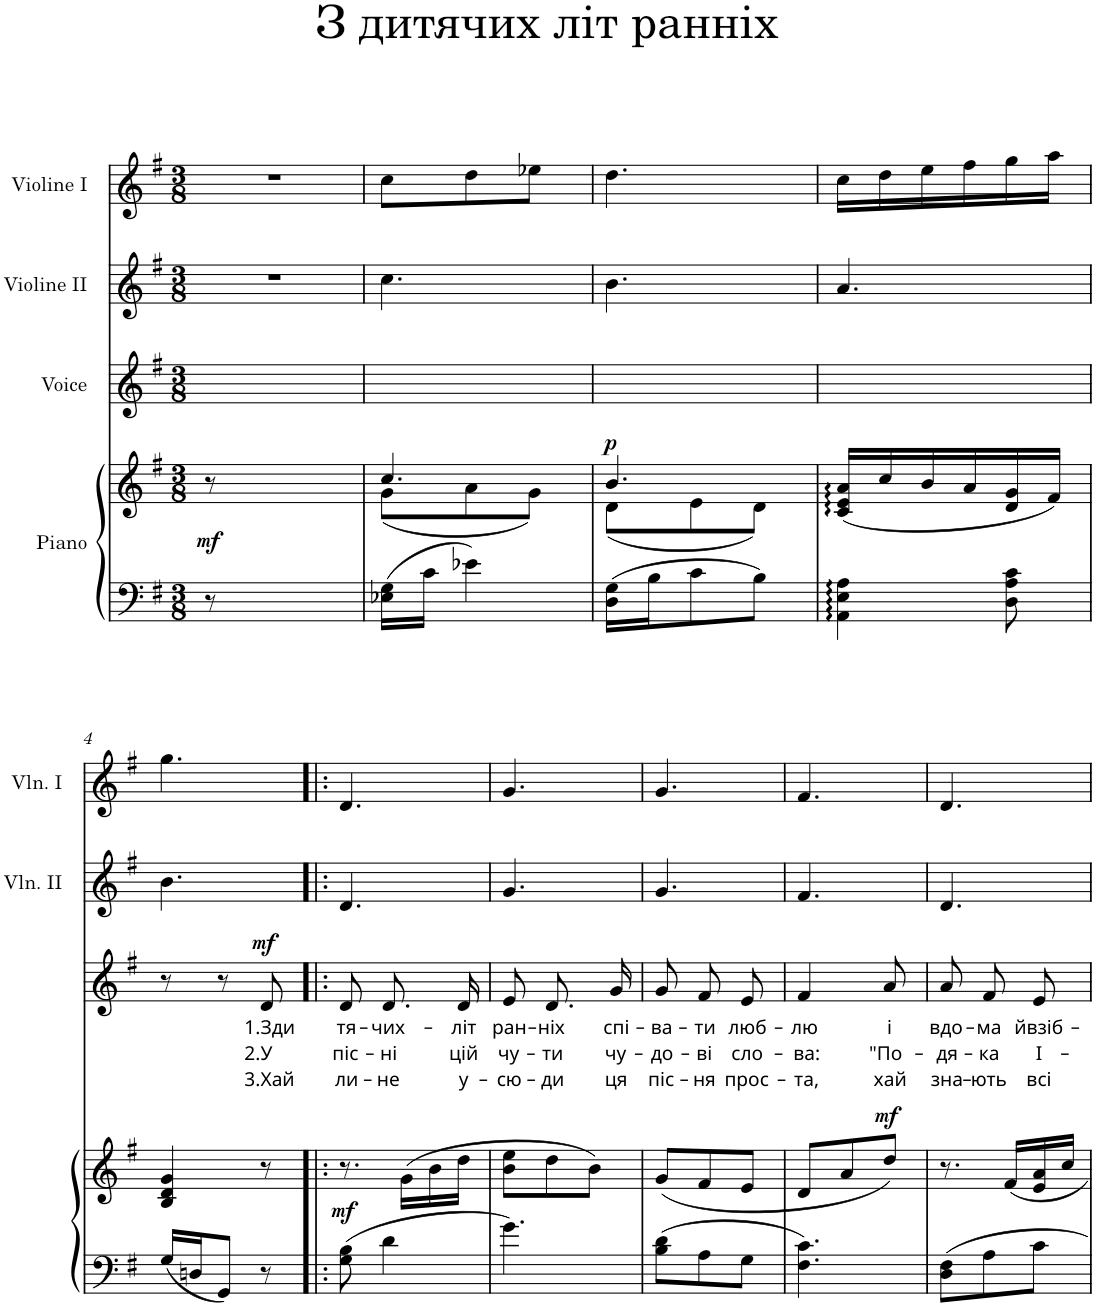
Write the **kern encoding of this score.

**kern	**kern	**dynam	**kern	**text	**text	**text	**dynam	**kern	**kern
*part4	*part4	*part4	*part3	*part3	*part3	*part3	*part3	*part2	*part1
*staff5	*staff4	*staff4/5	*staff3	*staff3	*staff3	*staff3	*staff3	*staff2	*staff1
*I"Piano	*	*	*I"Voice	*	*	*	*	*I"Violine II	*I"Violine I
*I'Pno	*	*	*I'V	*	*	*	*	*I'Vln. II	*I'Vln. I
*clefF4	*clefG2	*	*clefG2	*	*	*	*	*clefG2	*clefG2
*k[f#]	*k[f#]	*	*k[f#]	*	*	*	*	*k[f#]	*k[f#]
*M3/8	*M3/8	*	*M3/8	*	*	*	*	*M3/8	*M3/8
=	=	=	=	=	=	=	=	=	=
!	!	!LO:DY:b	!	!	!	!	!	!	!
8r	8r	mf	4.ryy	.	.	.	.	4.r	4.r
4ryy	4ryy	.	.	.	.	.	.	.	.
=1	=1	=1	=1	=1	=1	=1	=1	=1	=1
*	*^	*	*	*	*	*	*	*	*
16E-X\ 16G\LL	4.cc/	(<8g\L	.	4.ryy	.	.	.	.	4.cc\	8cc\L
16c\JJ	.	.	.	.	.	.	.	.	.	.
4e-X\	.	8a\	.	.	.	.	.	.	.	8dd\
.	.	8g\J)	.	.	.	.	.	.	.	8ee-X\J
=2	=2	=2	=2	=2	=2	=2	=2	=2	=2	=2
!	!	!	!LO:DY:a	!	!	!	!	!	!	!
16D\ 16G\LL	4.b/	(<8d\L	p	4.ryy	.	.	.	.	4.b\	4.dd\
16B\J	.	.	.	.	.	.	.	.	.	.
8c\	.	8e\	.	.	.	.	.	.	.	.
8B\J	.	8d\J)	.	.	.	.	.	.	.	.
*	*v	*v	*	*	*	*	*	*	*	*
=3	=3	=3	=3	=3	=3	=3	=3	=3	=3
4AA\: 4E\: 4A\:	(<16c/: 16e/: 16a/:LL	.	4.ryy	.	.	.	.	4.a/	16cc\LL
.	16cc/	.	.	.	.	.	.	.	16dd\
.	16b/	.	.	.	.	.	.	.	16ee\
.	16a/	.	.	.	.	.	.	.	16ff#\
8D\ 8A\ 8c\	16d/ 16g/	.	.	.	.	.	.	.	16gg\
.	16f#/JJ)	.	.	.	.	.	.	.	16aa\JJ
!!LO:LB:g=z
=4	=4	=4	=4	=4	=4	=4	=4	=4	=4
16G/LL	4B/ 4d/ 4g/	.	8r	.	.	.	.	4.b\	4.gg\
16Dn/J	.	.	.	.	.	.	.	.	.
8GG/J	.	.	8r	.	.	.	.	.	.
!	!	!	!	!LO:LY:b	!LO:LY:b	!LO:LY:b	!LO:DY:a	!	!
8r	8r	.	8d/	1.Зди	2.У	3.Хай	mf	.	.
=5!|:	=5!|:	=5!|:	=5!|:	=5!|:	=5!|:	=5!|:	=5!|:	=5!|:	=5!|:
!	!	!LO:DY:a=2	!	!LO:LY:b	!LO:LY:b	!LO:LY:b	!	!	!
8G\ 8B\	8.r	mf	8d/L	тя-	піс-	ли-	.	4.d/	4.d/
!	!	!	!	!LO:LY:b	!LO:LY:b	!LO:LY:b	!	!	!
4d\	.	.	8.d/	-чих-	-ні	-не	.	.	.
.	(>16g\LL	.	.	.	.	.	.	.	.
.	16b\	.	.	.	.	.	.	.	.
!	!	!	!	!LO:LY:b	!LO:LY:b	!LO:LY:b	!	!	!
.	16dd\JJ	.	16d/Jk	-літ	цій	у-	.	.	.
=6	=6	=6	=6	=6	=6	=6	=6	=6	=6
!	!	!	!	!LO:LY:b	!LO:LY:b	!LO:LY:b	!	!	!
4.g\	8b\ 8ee\L	.	8e/L	ран-	чу-	-сю-	.	4.g/	4.g/
!	!	!	!	!LO:LY:b	!LO:LY:b	!LO:LY:b	!	!	!
.	8dd\	.	8.d/	-ніх	-ти	-ди	.	.	.
.	8b\J)	.	.	.	.	.	.	.	.
!	!	!	!	!LO:LY:b	!LO:LY:b	!LO:LY:b	!	!	!
.	.	.	16g/Jk	спі-	чу-	ця	.	.	.
=7	=7	=7	=7	=7	=7	=7	=7	=7	=7
!	!	!	!	!LO:LY:b	!LO:LY:b	!LO:LY:b	!	!	!
8B\ 8d\L	(<8g/L	.	8g/L	-ва-	-до-	піс-	.	4.g/	4.g/
!	!	!	!	!LO:LY:b	!LO:LY:b	!LO:LY:b	!	!	!
8A\	8f#/	.	8f#/	-ти	-ві	-ня	.	.	.
!	!	!	!	!LO:LY:b	!LO:LY:b	!LO:LY:b	!	!	!
8G\J	8e/J	.	8e/J	люб-	сло-	прос-	.	.	.
=8	=8	=8	=8	=8	=8	=8	=8	=8	=8
!	!	!	!	!LO:LY:b	!LO:LY:b	!LO:LY:b	!	!	!
4.F#\ 4.c\	8d/L	.	4f#/	-лю	-ва:	-та,	.	4.f#/	4.f#/
.	8a/	.	.	.	.	.	.	.	.
!	!	!LO:DY:a	!	!LO:LY:b	!LO:LY:b	!LO:LY:b	!	!	!
.	8dd/J)	mf	8a/	і	"По-	хай	.	.	.
=9	=9	=9	=9	=9	=9	=9	=9	=9	=9
!	!	!	!	!LO:LY:b	!LO:LY:b	!LO:LY:b	!	!	!
8D\ 8F#\L	8.r	.	8a/L	вдо-	-дя-	зна-	.	4.d/	4.d/
!	!	!	!	!LO:LY:b	!LO:LY:b	!LO:LY:b	!	!	!
8A\	.	.	8f#/	-ма	-ка	-ють	.	.	.
.	16f#/LL	.	.	.	.	.	.	.	.
!	!	!	!	!LO:LY:b	!LO:LY:b	!LO:LY:b	!	!	!
8c\J	16e/ 16a/	.	8e/J	йвзіб-	І-	всі	.	.	.
.	16cc/JJ	.	.	.	.	.	.	.	.
=	=	=	=	=	=	=	=	=	=
*-	*-	*-	*-	*-	*-	*-	*-	*-	*-
